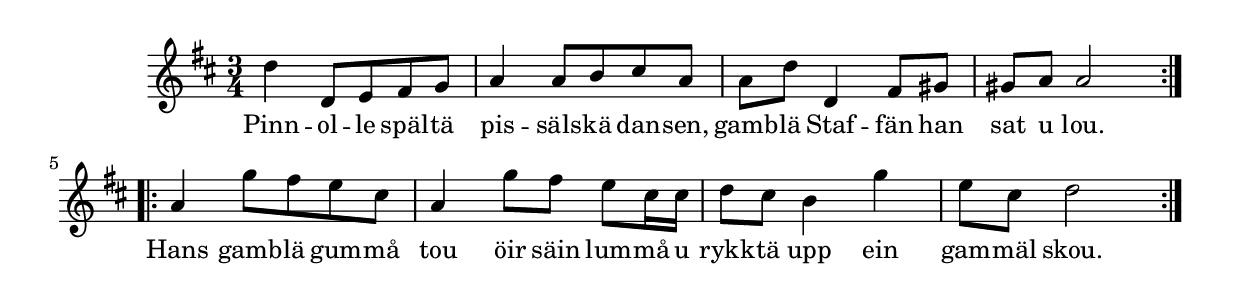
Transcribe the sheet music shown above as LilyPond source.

{
\time 3/4
\key d \major

\repeat volta 2 { 
 d''4 d'8 e' fis' g'  | 
 a'4 a'8 b' cis'' a'  | 
 a' d'' d'4 fis'8 gis'  | 
 gis' a' a'2  |
 } %( endrepeat )% 
\repeat volta 2 { 
 a'4 g''8 fis'' e'' cis''  | 
 a'4 g''8 fis'' e'' cis''16 cis''  | 
 d''8 cis'' b'4 g''  | 
 e''8 cis'' d''2  |
 } %( endrepeat )% 
 }
 \addlyrics {
     Pinn -- ol -- le späl -- tä pis -- säls -- kä dan -- sen, gamb -- lä Staf -- fän han
     sat u lou. Hans gamb -- lä gum -- må tou öir säin lum -- må u
     rykk -- tä upp ein gam -- mäl skou.
}
